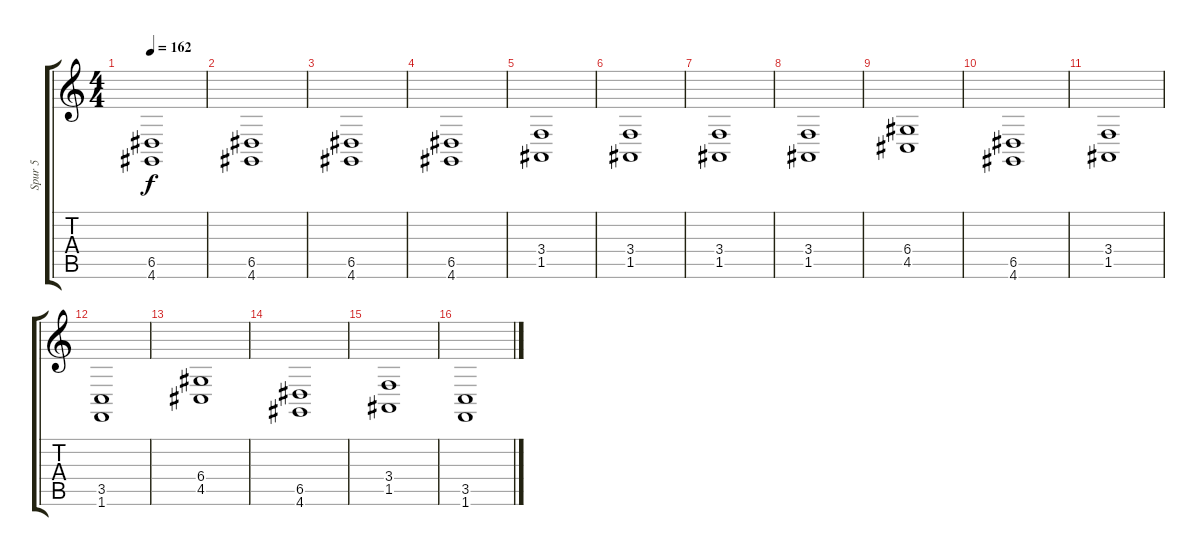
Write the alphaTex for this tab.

\track ("Spur 5" "Spur 5") {instrument fx4atmosphere}
\staff {score tabs}
\tuning (E4 B3 G3 D3 A2 E2) {hide}
\ts (4 4)
\tempo 162
\clef g2
\ks c
(6.5 4.6).1{dy f} |
(6.5 4.6).1 |
(6.5 4.6).1 |
(6.5 4.6).1 |
(3.4 1.5).1 |
(3.4 1.5).1 |
(3.4 1.5).1 |
(3.4 1.5).1 |
(6.4 4.5).1 |
(6.5 4.6).1 |
(3.4 1.5).1 |
(3.5 1.6).1 |
(6.4 4.5).1 |
(6.5 4.6).1 |
(3.4 1.5).1 |
(3.5 1.6).1
